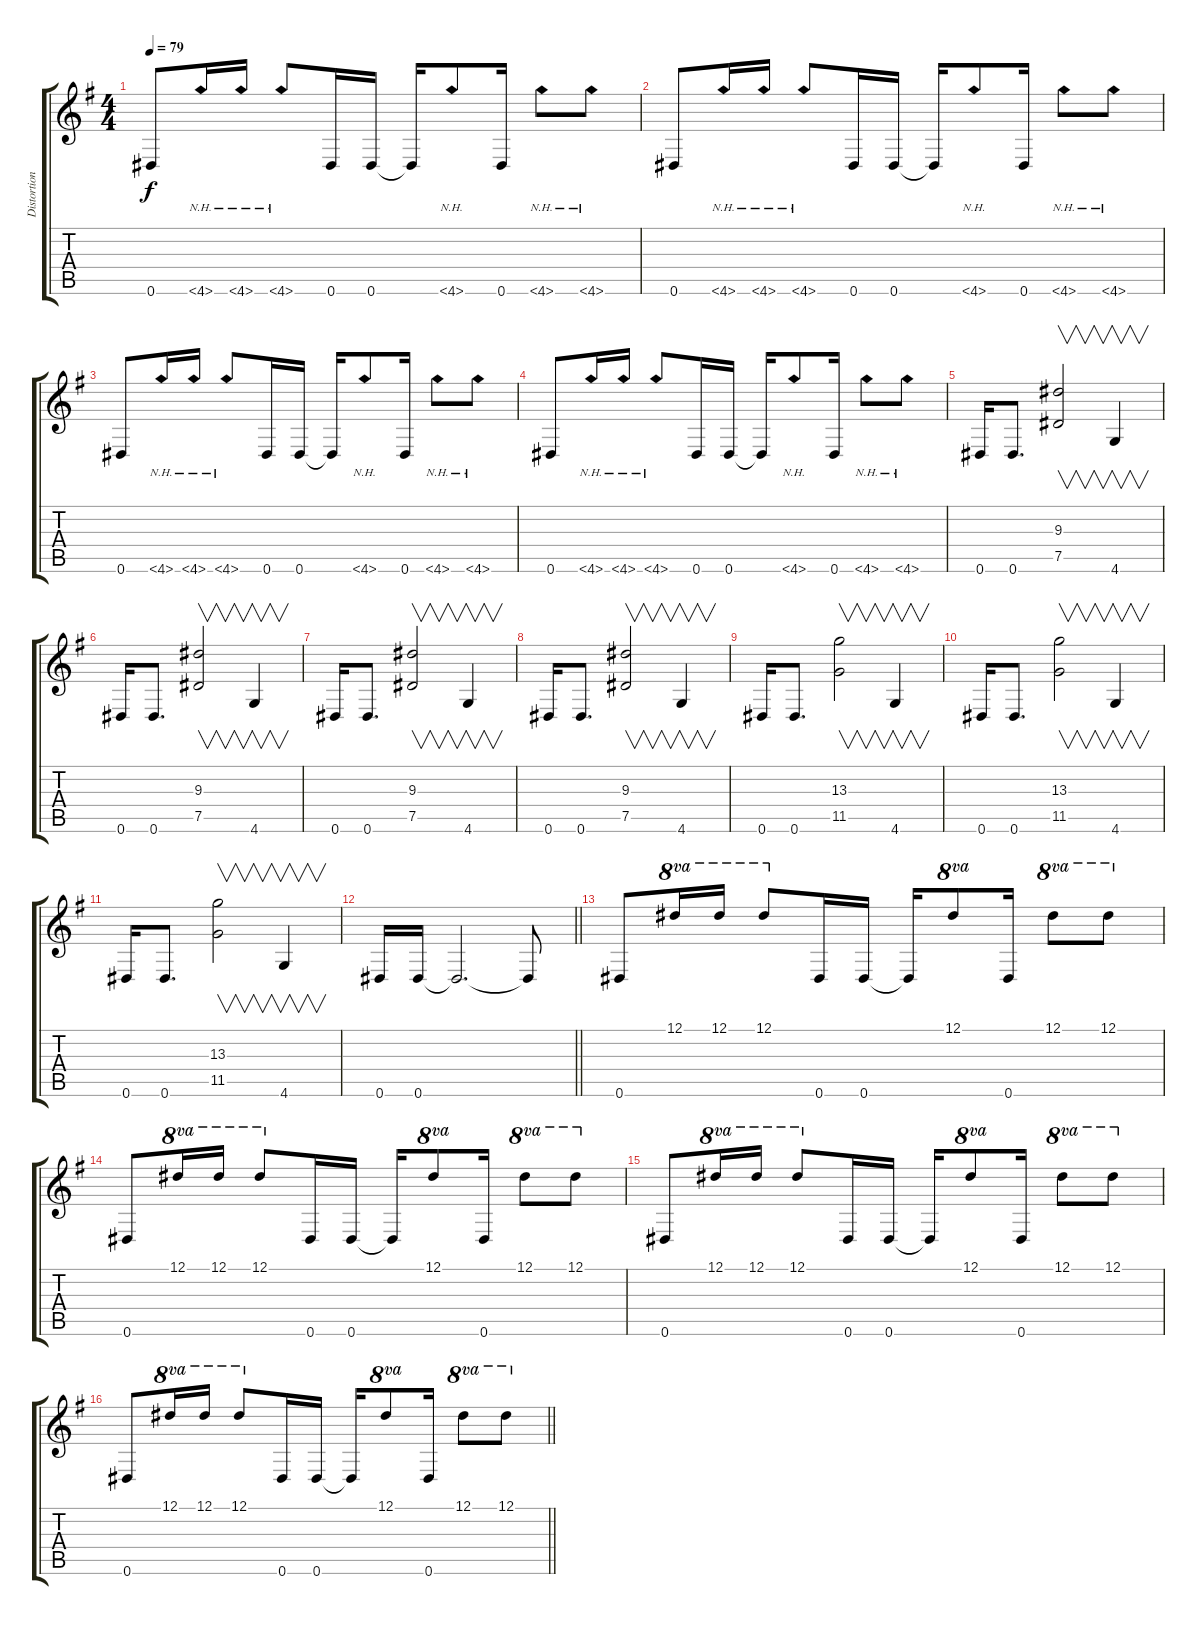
\track ("Distortion" "Distortion") {instrument distortionguitar}
\staff {score tabs}
\tuning (Eb4 Bb3 Gb3 Db3 Ab2 Eb2) {hide}
\ts (4 4)
\tempo 79
\clef g2
\ks g
0.6.8{dy f} 4.6{nh}.16 4.6{nh}.16 4.6{nh}.8 0.6.16 0.6.16 0.6{t}.16 4.6{nh}.8 0.6.16 4.6{nh}.8 4.6{nh}.8 |
0.6.8 4.6{nh}.16 4.6{nh}.16 4.6{nh}.8 0.6.16 0.6.16 0.6{t}.16 4.6{nh}.8 0.6.16 4.6{nh}.8 4.6{nh}.8 |
0.6.8 4.6{nh}.16 4.6{nh}.16 4.6{nh}.8 0.6.16 0.6.16 0.6{t}.16 4.6{nh}.8 0.6.16 4.6{nh}.8 4.6{nh}.8 |
0.6.8 4.6{nh}.16 4.6{nh}.16 4.6{nh}.8 0.6.16 0.6.16 0.6{t}.16 4.6{nh}.8 0.6.16 4.6{nh}.8 4.6{nh}.8 |
0.6.16 0.6.8{d} (9.3 7.5).2{v} 4.6.4{v} |
0.6.16 0.6.8{d} (9.3 7.5).2{v} 4.6.4{v} |
0.6.16 0.6.8{d} (9.3 7.5).2{v} 4.6.4{v} |
0.6.16 0.6.8{d} (9.3 7.5).2{v} 4.6.4{v} |
0.6.16 0.6.8{d} (13.3 11.5).2{v} 4.6.4{v} |
0.6.16 0.6.8{d} (13.3 11.5).2{v} 4.6.4{v} |
0.6.16 0.6.8{d} (13.3 11.5).2{v} 4.6.4{v} |
\barLineRight lightlight
0.6.16 0.6.16 0.6{t}.2{d} 0.6{t}.8 |
0.6.8 12.1.16{ot 8va} 12.1.16{ot 8va} 12.1.8{ot 8va} 0.6.16 0.6.16 0.6{t}.16 12.1.8{ot 8va} 0.6.16 12.1.8{ot 8va} 12.1.8{ot 8va} |
0.6.8 12.1.16{ot 8va} 12.1.16{ot 8va} 12.1.8{ot 8va} 0.6.16 0.6.16 0.6{t}.16 12.1.8{ot 8va} 0.6.16 12.1.8{ot 8va} 12.1.8{ot 8va} |
0.6.8 12.1.16{ot 8va} 12.1.16{ot 8va} 12.1.8{ot 8va} 0.6.16 0.6.16 0.6{t}.16 12.1.8{ot 8va} 0.6.16 12.1.8{ot 8va} 12.1.8{ot 8va} |
\barLineRight lightlight
0.6.8 12.1.16{ot 8va} 12.1.16{ot 8va} 12.1.8{ot 8va} 0.6.16 0.6.16 0.6{t}.16 12.1.8{ot 8va} 0.6.16 12.1.8{ot 8va} 12.1.8{ot 8va}
